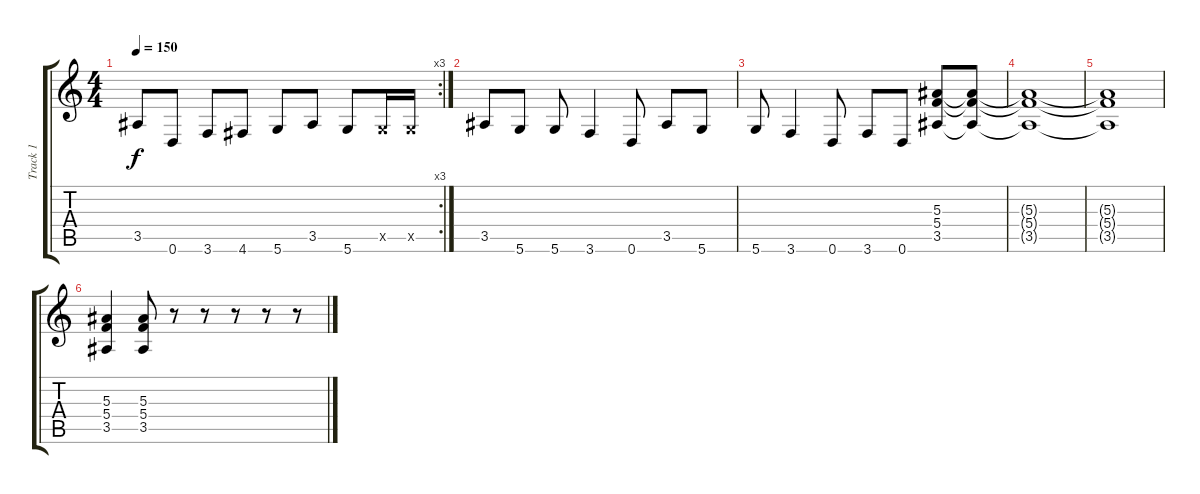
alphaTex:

\track ("Track 1" "Track 1") {instrument distortionguitar}
\staff {score tabs}
\tuning (D4 A3 F3 C3 G2 D2) {hide}
\rc 3
\ts (4 4)
\tempo 150
\clef g2
\ks c
3.5{t}.8{dy f} 0.6.8 3.6.8 4.6.8 5.6.8 3.5.8 5.6.8 0.5{x}.16 0.5{x}.16 |
3.5.8 5.6.8 5.6.8 3.6.4 0.6.8 3.5.8 5.6.8 |
5.6.8 3.6.4 0.6.8 3.6.8 0.6.8 (5.3 5.4 3.5).8 (5.3{t} 5.4{t} 3.5{t}).8 |
(5.3{t} 5.4{t} 3.5{t}).1 |
(5.3{t} 5.4{t} 3.5{t}).1 |
(5.3 5.4 3.5).4 (5.3 5.4 3.5).8 r.8 r.8 r.8 r.8 r.8
